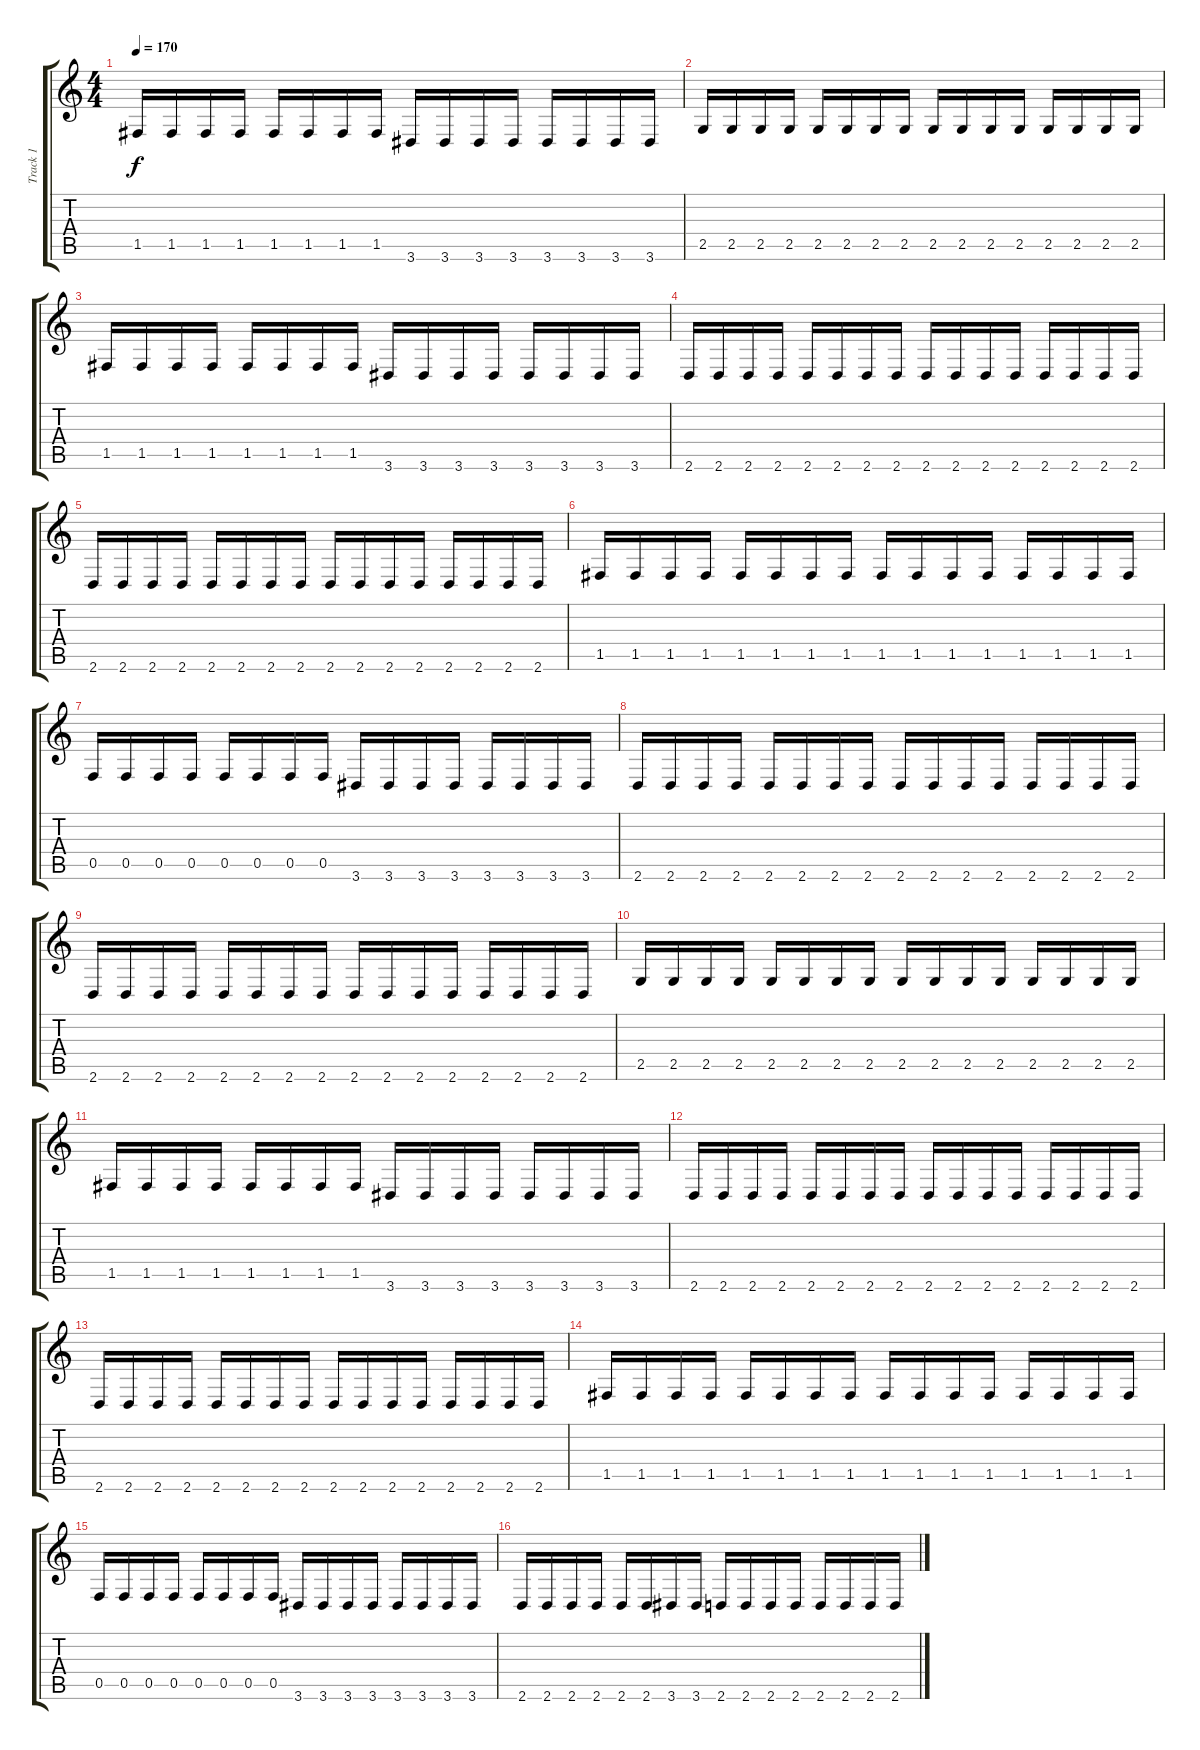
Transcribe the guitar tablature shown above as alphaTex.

\track ("Track 1" "Track 1") {instrument distortionguitar}
\staff {score tabs}
\tuning (C4 G3 Eb3 Bb2 F2 C2) {hide}
\ts (4 4)
\tempo 170
\clef g2
\ks c
1.5.16{dy f} 1.5.16 1.5.16 1.5.16 1.5.16 1.5.16 1.5.16 1.5.16 3.6.16 3.6.16 3.6.16 3.6.16 3.6.16 3.6.16 3.6.16 3.6.16 |
2.5.16 2.5.16 2.5.16 2.5.16 2.5.16 2.5.16 2.5.16 2.5.16 2.5.16 2.5.16 2.5.16 2.5.16 2.5.16 2.5.16 2.5.16 2.5.16 |
1.5.16 1.5.16 1.5.16 1.5.16 1.5.16 1.5.16 1.5.16 1.5.16 3.6.16 3.6.16 3.6.16 3.6.16 3.6.16 3.6.16 3.6.16 3.6.16 |
2.6.16 2.6.16 2.6.16 2.6.16 2.6.16 2.6.16 2.6.16 2.6.16 2.6.16 2.6.16 2.6.16 2.6.16 2.6.16 2.6.16 2.6.16 2.6.16 |
2.6.16 2.6.16 2.6.16 2.6.16 2.6.16 2.6.16 2.6.16 2.6.16 2.6.16 2.6.16 2.6.16 2.6.16 2.6.16 2.6.16 2.6.16 2.6.16 |
1.5.16 1.5.16 1.5.16 1.5.16 1.5.16 1.5.16 1.5.16 1.5.16 1.5.16 1.5.16 1.5.16 1.5.16 1.5.16 1.5.16 1.5.16 1.5.16 |
0.5.16 0.5.16 0.5.16 0.5.16 0.5.16 0.5.16 0.5.16 0.5.16 3.6.16 3.6.16 3.6.16 3.6.16 3.6.16 3.6.16 3.6.16 3.6.16 |
2.6.16 2.6.16 2.6.16 2.6.16 2.6.16 2.6.16 2.6.16 2.6.16 2.6.16 2.6.16 2.6.16 2.6.16 2.6.16 2.6.16 2.6.16 2.6.16 |
2.6.16 2.6.16 2.6.16 2.6.16 2.6.16 2.6.16 2.6.16 2.6.16 2.6.16 2.6.16 2.6.16 2.6.16 2.6.16 2.6.16 2.6.16 2.6.16 |
2.5.16 2.5.16 2.5.16 2.5.16 2.5.16 2.5.16 2.5.16 2.5.16 2.5.16 2.5.16 2.5.16 2.5.16 2.5.16 2.5.16 2.5.16 2.5.16 |
1.5.16 1.5.16 1.5.16 1.5.16 1.5.16 1.5.16 1.5.16 1.5.16 3.6.16 3.6.16 3.6.16 3.6.16 3.6.16 3.6.16 3.6.16 3.6.16 |
2.6.16 2.6.16 2.6.16 2.6.16 2.6.16 2.6.16 2.6.16 2.6.16 2.6.16 2.6.16 2.6.16 2.6.16 2.6.16 2.6.16 2.6.16 2.6.16 |
2.6.16 2.6.16 2.6.16 2.6.16 2.6.16 2.6.16 2.6.16 2.6.16 2.6.16 2.6.16 2.6.16 2.6.16 2.6.16 2.6.16 2.6.16 2.6.16 |
1.5.16 1.5.16 1.5.16 1.5.16 1.5.16 1.5.16 1.5.16 1.5.16 1.5.16 1.5.16 1.5.16 1.5.16 1.5.16 1.5.16 1.5.16 1.5.16 |
0.5.16 0.5.16 0.5.16 0.5.16 0.5.16 0.5.16 0.5.16 0.5.16 3.6.16 3.6.16 3.6.16 3.6.16 3.6.16 3.6.16 3.6.16 3.6.16 |
2.6.16 2.6.16 2.6.16 2.6.16 2.6.16 2.6.16 3.6.16 3.6.16 2.6.16 2.6.16 2.6.16 2.6.16 2.6.16 2.6.16 2.6.16 2.6.16
